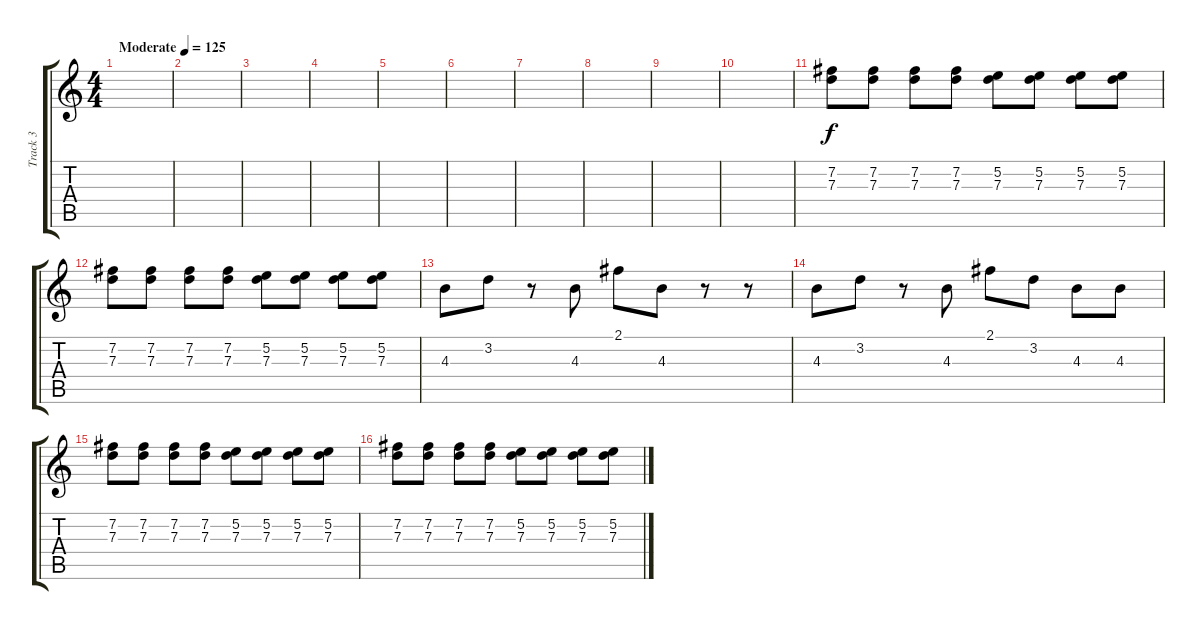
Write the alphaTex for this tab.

\track ("Track 3" "Track 3") {instrument acousticguitarsteel}
\staff {score tabs}
\tuning (E4 B3 G3 D3 A2 E2) {hide}
\ts (4 4)
\tempo (125 "Moderate")
\clef g2
\ks c
|
|
|
|
|
|
|
|
|
|
(7.2 7.3).8 (7.2 7.3).8 (7.2 7.3).8 (7.2 7.3).8 (5.2 7.3).8 (5.2 7.3).8 (5.2 7.3).8 (5.2 7.3).8 |
(7.2 7.3).8 (7.2 7.3).8 (7.2 7.3).8 (7.2 7.3).8 (5.2 7.3).8 (5.2 7.3).8 (5.2 7.3).8 (5.2 7.3).8 |
4.3.8 3.2.8 r.8 4.3.8 2.1.8 4.3.8 r.8 r.8 |
4.3.8 3.2.8 r.8 4.3.8 2.1.8 3.2.8 4.3.8 4.3.8 |
(7.2 7.3).8 (7.2 7.3).8 (7.2 7.3).8 (7.2 7.3).8 (5.2 7.3).8 (5.2 7.3).8 (5.2 7.3).8 (5.2 7.3).8 |
(7.2 7.3).8 (7.2 7.3).8 (7.2 7.3).8 (7.2 7.3).8 (5.2 7.3).8 (5.2 7.3).8 (5.2 7.3).8 (5.2 7.3).8
